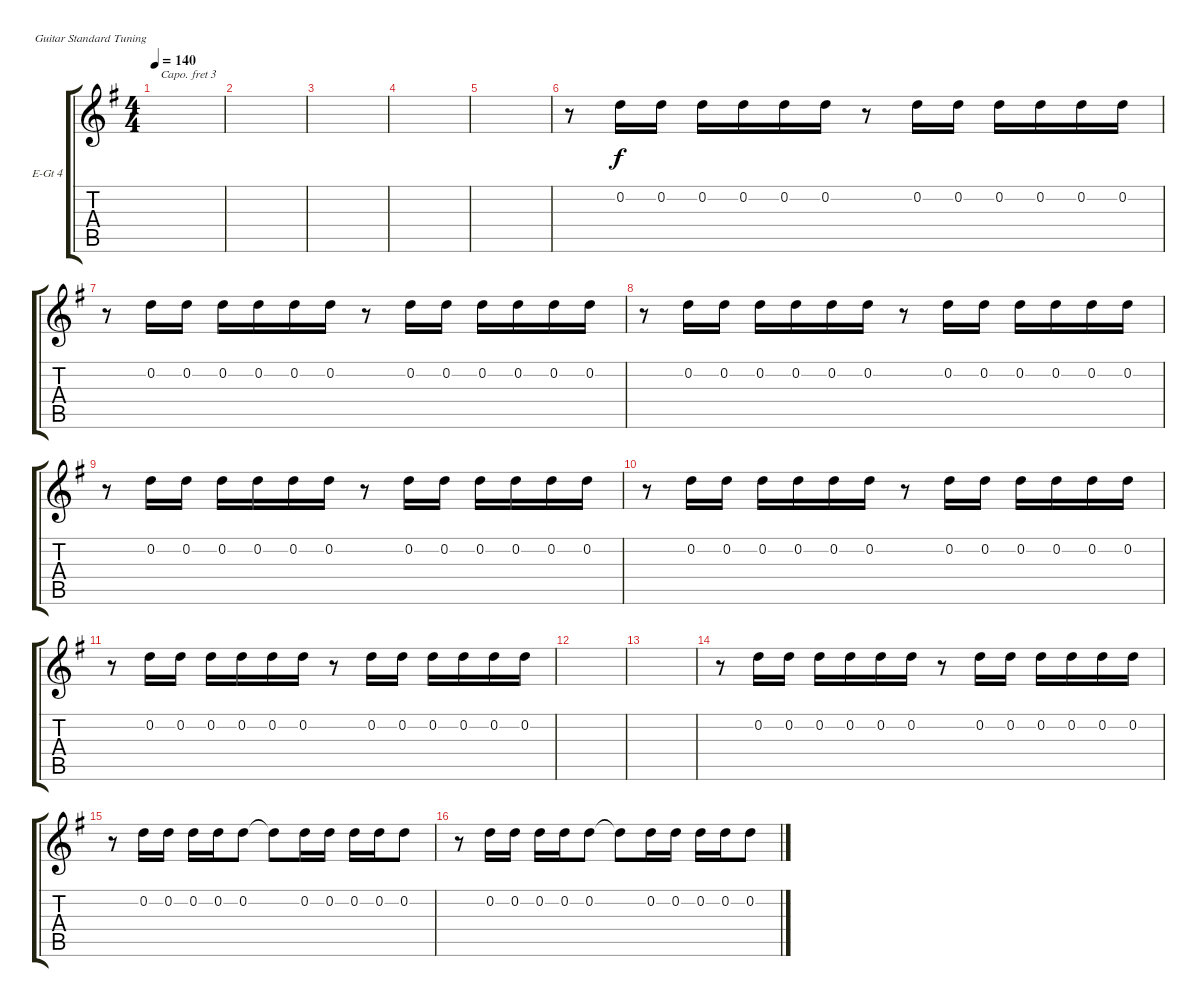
\defaultSystemsLayout 4
\bracketExtendMode groupsimilarinstruments
\firstSystemTrackNameOrientation horizontal
\otherSystemsTrackNameOrientation horizontal
\track ("Guitar 4" "E-Gt 4") {instrument electricguitarclean}
\staff {score tabs}
\capo 3
\tuning (E4 B3 G3 D3 A2 E2)
\ts (4 4)
\tempo 140
\clef g2
\scale
0.513944
\ks g
|
\scale
0.243028 |
\scale
0.243028 |
|
|
r.8 0.2.16 0.2.16 0.2.16 0.2.16 0.2.16 0.2.16 r.8 0.2.16 0.2.16 0.2.16 0.2.16 0.2.16 0.2.16 |
r.8 0.2.16 0.2.16 0.2.16 0.2.16 0.2.16 0.2.16 r.8 0.2.16 0.2.16 0.2.16 0.2.16 0.2.16 0.2.16 |
r.8 0.2.16 0.2.16 0.2.16 0.2.16 0.2.16 0.2.16 r.8 0.2.16 0.2.16 0.2.16 0.2.16 0.2.16 0.2.16 |
r.8 0.2.16 0.2.16 0.2.16 0.2.16 0.2.16 0.2.16 r.8 0.2.16 0.2.16 0.2.16 0.2.16 0.2.16 0.2.16 |
r.8 0.2.16 0.2.16 0.2.16 0.2.16 0.2.16 0.2.16 r.8 0.2.16 0.2.16 0.2.16 0.2.16 0.2.16 0.2.16 |
r.8 0.2.16 0.2.16 0.2.16 0.2.16 0.2.16 0.2.16 r.8 0.2.16 0.2.16 0.2.16 0.2.16 0.2.16 0.2.16 |
|
|
r.8 0.2.16 0.2.16 0.2.16 0.2.16 0.2.16 0.2.16 r.8 0.2.16 0.2.16 0.2.16 0.2.16 0.2.16 0.2.16 |
r.8 0.2.16 0.2.16 0.2.16 0.2.16 0.2.8 0.2{t}.8 0.2.16 0.2.16 0.2.16 0.2.16 0.2.8 |
r.8 0.2.16 0.2.16 0.2.16 0.2.16 0.2.8 0.2{t}.8 0.2.16 0.2.16 0.2.16 0.2.16 0.2.8
